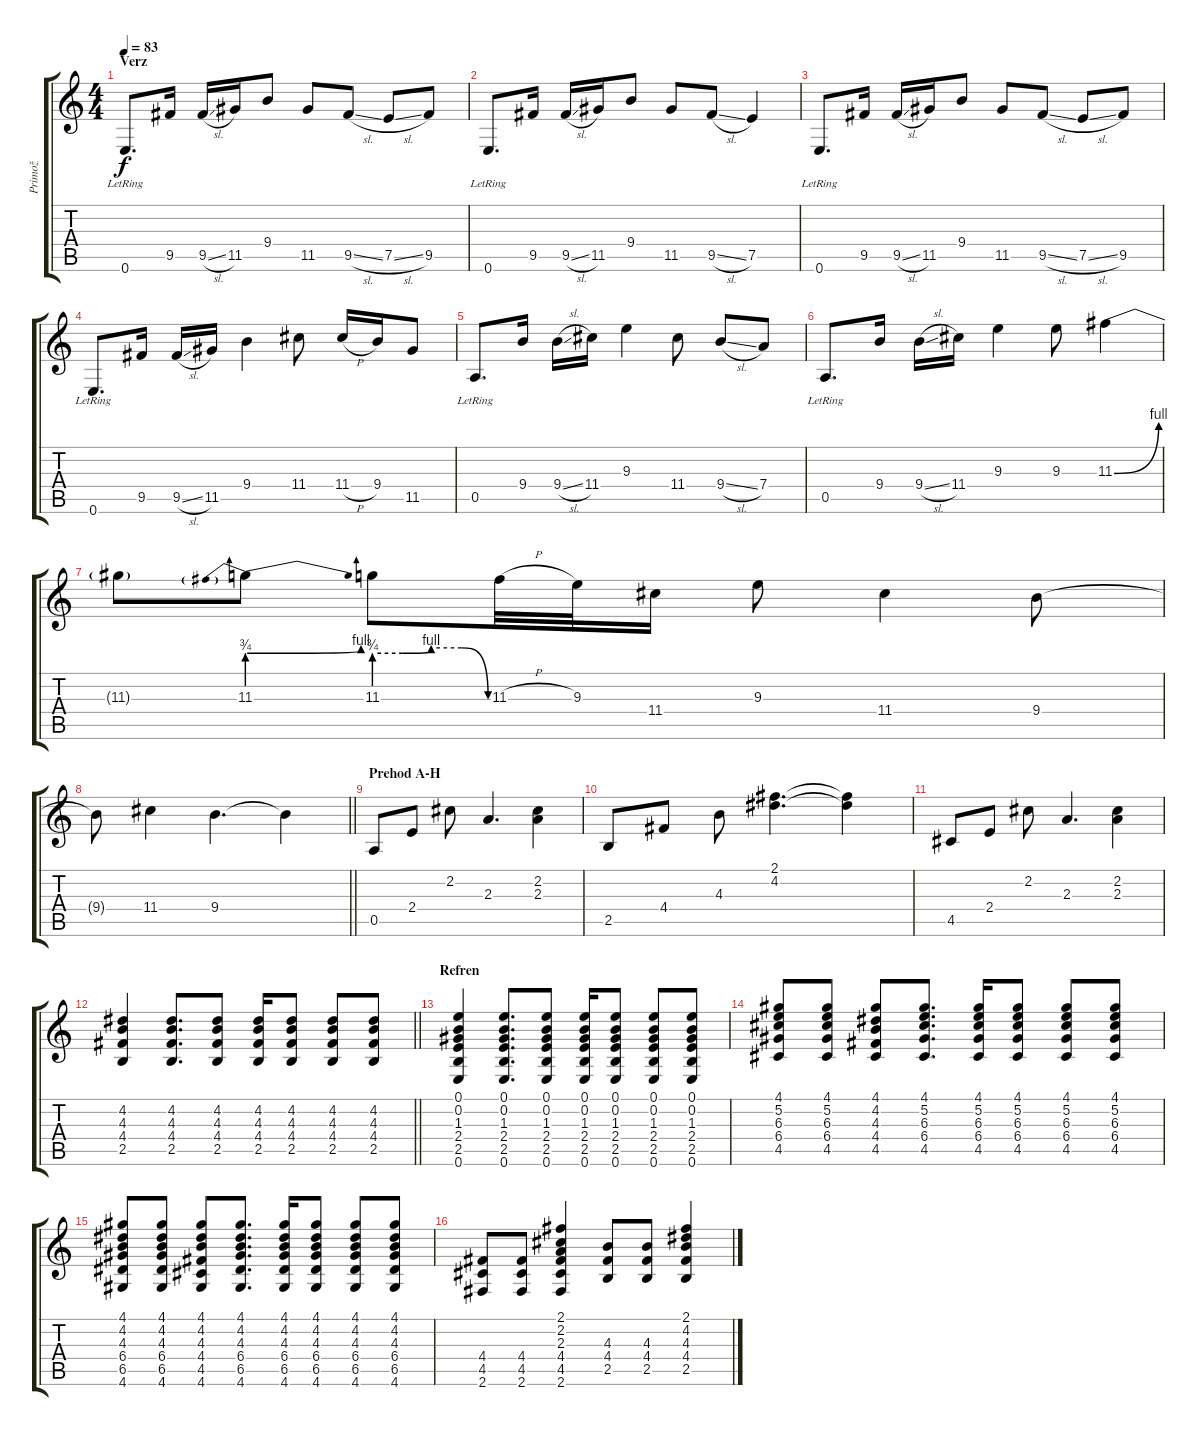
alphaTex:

\track ("Primož" "Primož") {instrument electricguitarjazz}
\staff {score tabs}
\tuning (E4 B3 G3 D3 A2 E2) {hide}
\ts (4 4)
\section ("" "Verz")
\tempo 83
\clef g2
\ks c
0.6{lr}.8{d dy f} 9.5.16 9.5{sl}.16 11.5.16 9.4.8 11.5.8 9.5{sl}.8 7.5{sl}.8 9.5.8 |
0.6{lr}.8{d} 9.5.16 9.5{sl}.16 11.5.16 9.4.8 11.5.8 9.5{sl}.8 7.5.4 |
0.6{lr}.8{d} 9.5.16 9.5{sl}.16 11.5.16 9.4.8 11.5.8 9.5{sl}.8 7.5{sl}.8 9.5.8 |
0.6{lr}.8{d} 9.5.16 9.5{sl}.16 11.5.16 9.4.4 11.4.8 11.4{h}.16 9.4.16 11.5.8 |
0.5{lr}.8{d} 9.4.16 9.4{sl}.16 11.4.16 9.3.4 11.4.8 9.4{sl}.8 7.4.8 |
0.5{lr}.8{d} 9.4.16 9.4{sl}.16 11.4.16 9.3.4 9.3.8 11.3{be (bend 0 0 60 4)}.4 |
11.3{t}.8 11.3{be (prebendbend 0 3 60 4)}.8 11.3{be (custom 0 3 15 3 30 4 46 4 60 0)}.8 11.3{h}.32 9.3.32 11.4.16 9.3.8 11.4.4 9.4.8 |
\barLineRight lightlight
9.4{t}.8 11.4.4 9.4.4{d} 9.4{t}.4 |
\section ("" "Prehod A-H")
0.5.8 2.4.8 2.2.8 2.3.4{d} (2.2 2.3).4 |
2.5.8 4.4.8 4.3.8 (2.1 4.2).4{d} (2.1{t} 4.2{t}).4 |
4.5.8 2.4.8 2.2.8 2.3.4{d} (2.2 2.3).4 |
\barLineRight lightlight
(4.2 4.3 4.4 2.5).4 (4.2 4.3 4.4 2.5).8{d} (4.2 4.3 4.4 2.5).8 (4.2 4.3 4.4 2.5).16 (4.2 4.3 4.4 2.5).8 (4.2 4.3 4.4 2.5).8 (4.2 4.3 4.4 2.5).8 |
\section ("" "Refren")
(0.1 0.2 1.3 2.4 2.5 0.6).4{instrument overdrivenguitar} (0.1 0.2 1.3 2.4 2.5 0.6).8{d} (0.1 0.2 1.3 2.4 2.5 0.6).8 (0.1 0.2 1.3 2.4 2.5 0.6).16 (0.1 0.2 1.3 2.4 2.5 0.6).8 (0.1 0.2 1.3 2.4 2.5 0.6).8 (0.1 0.2 1.3 2.4 2.5 0.6).8 |
(4.1 5.2 6.3 6.4 4.5).8 (4.1 5.2 6.3 6.4 4.5).8 (4.1 4.2 4.3 4.4 4.5).8 (4.1 5.2 6.3 6.4 4.5).8{d} (4.1 5.2 6.3 6.4 4.5).16 (4.1 5.2 6.3 6.4 4.5).8 (4.1 5.2 6.3 6.4 4.5).8 (4.1 5.2 6.3 6.4 4.5).8 |
(4.1 4.2 4.3 6.4 6.5 4.6).8 (4.1 4.2 4.3 6.4 6.5 4.6).8 (4.1 4.2 4.3 4.4 4.5 4.6).8 (4.1 4.2 4.3 6.4 6.5 4.6).8{d} (4.1 4.2 4.3 6.4 6.5 4.6).16 (4.1 4.2 4.3 6.4 6.5 4.6).8 (4.1 4.2 4.3 6.4 6.5 4.6).8 (4.1 4.2 4.3 6.4 6.5 4.6).8 |
(4.4 4.5 2.6).8 (4.4 4.5 2.6).8 (2.1 2.2 2.3 4.4 4.5 2.6).4 (4.3 4.4 2.5).8 (4.3 4.4 2.5).8 (2.1 4.2 4.3 4.4 2.5).4
